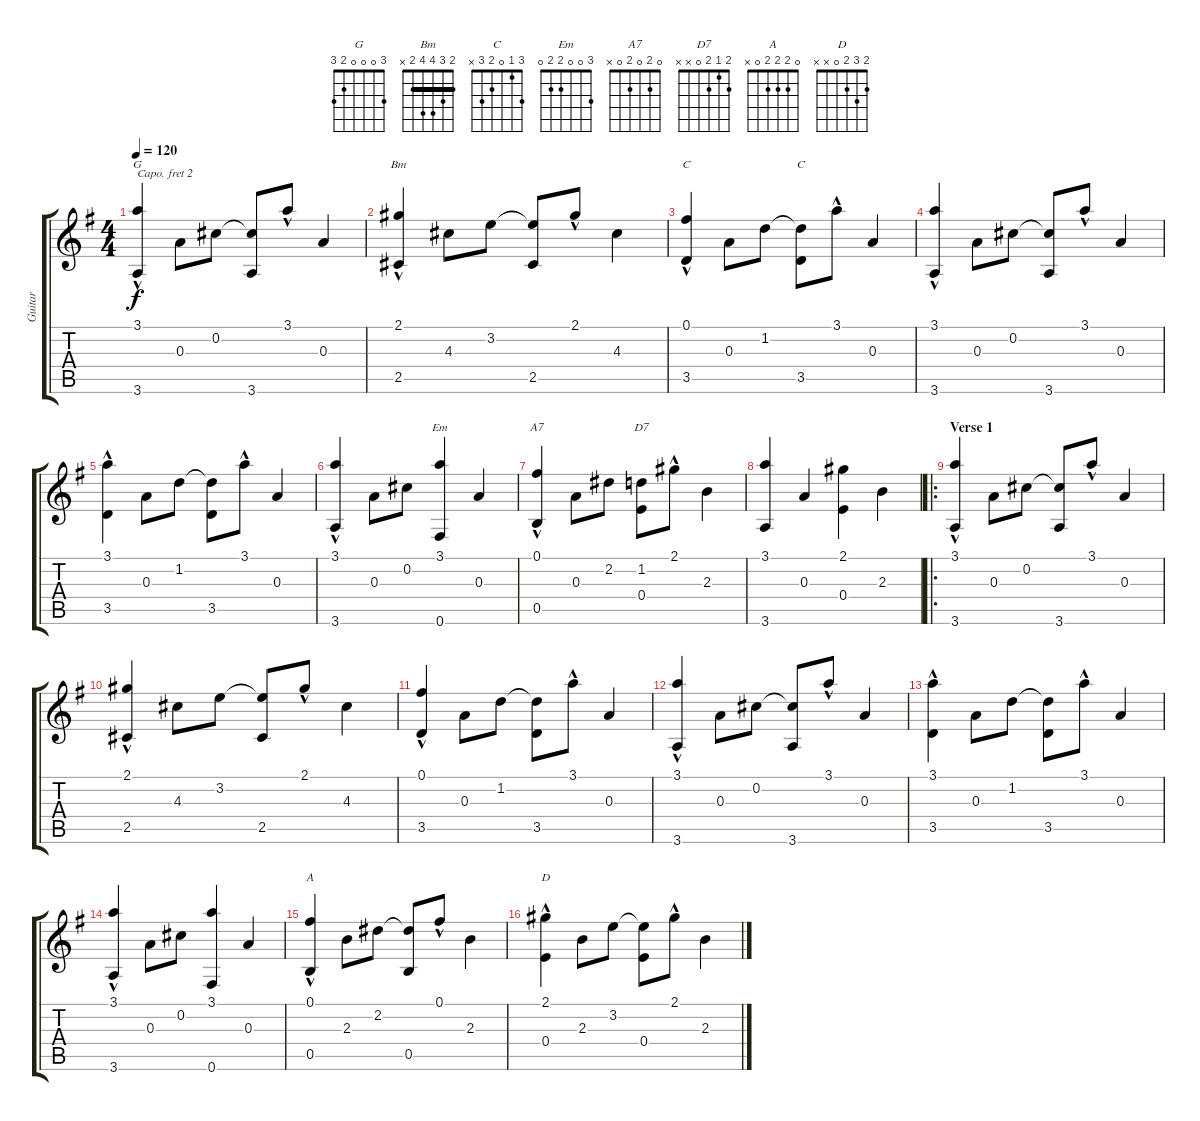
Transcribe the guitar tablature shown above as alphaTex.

\track ("Guitar" "Guitar") {instrument acousticguitarnylon}
\staff {score tabs}
\capo 2
\tuning (E4 B3 G3 D3 A2 E2) {hide}
\chord ("G" 3 0 0 0 2 3)
\chord ("Bm" 2 3 4 4 2 x) {barre 2}
\chord ("C" 0 1 0 2 3 x)
\chord ("C" 3 1 0 2 3 x)
\chord ("Em" 3 0 0 2 2 0)
\chord ("A7" 0 2 0 2 0 x)
\chord ("D7" 2 1 2 0 x x)
\chord ("A" 0 2 2 2 0 x)
\chord ("D" 2 3 2 0 x x)
\ts (4 4)
\tempo 120
\clef g2
\ks g
(3.1{hac} 3.6).4{ch "G" dy f instrument acousticguitarnylon} 0.3.8 0.2.8 (0.2{t} 3.6).8 3.1{hac}.8 0.3.4 |
(2.1{hac} 2.5).4{ch "Bm"} 4.3.8 3.2.8 (3.2{t} 2.5).8 2.1{hac}.8 4.3.4 |
(0.1{hac} 3.5).4{ch "C"} 0.3.8 1.2.8 (1.2{t} 3.5).8{ch "C"} 3.1{hac}.8 0.3.4 |
(3.1{hac} 3.6).4 0.3.8 0.2.8 (0.2{t} 3.6).8 3.1{hac}.8 0.3.4 |
(3.1{hac} 3.5).4 0.3.8 1.2.8 (1.2{t} 3.5).8 3.1{hac}.8 0.3.4 |
(3.1{hac} 3.6).4 0.3.8 0.2.8 (3.1 0.6).4{ch "Em"} 0.3.4 |
(0.1{hac} 0.5).4{ch "A7"} 0.3.8 2.2.8 (1.2 0.4).8{ch "D7"} 2.1{hac}.8 2.3.4 |
(3.1 3.6).4 0.3.4 (2.1 0.4).4 2.3.4 |
\ro
\section ("" "Verse 1")
(3.1{hac} 3.6).4 0.3.8 0.2.8 (0.2{t} 3.6).8 3.1{hac}.8 0.3.4 |
(2.1{hac} 2.5).4 4.3.8 3.2.8 (3.2{t} 2.5).8 2.1{hac}.8 4.3.4 |
(0.1{hac} 3.5).4 0.3.8 1.2.8 (1.2{t} 3.5).8 3.1{hac}.8 0.3.4 |
(3.1{hac} 3.6).4 0.3.8 0.2.8 (0.2{t} 3.6).8 3.1{hac}.8 0.3.4 |
(3.1{hac} 3.5).4 0.3.8 1.2.8 (1.2{t} 3.5).8 3.1{hac}.8 0.3.4 |
(3.1{hac} 3.6).4 0.3.8 0.2.8 (3.1 0.6).4 0.3.4 |
(0.1{hac} 0.5).4{ch "A"} 2.3.8 2.2.8 (2.2{t} 0.5).8 0.1{hac}.8 2.3.4 |
(2.1{hac} 0.4).4{ch "D"} 2.3.8 3.2.8 (3.2{t} 0.4).8 2.1{hac}.8 2.3.4
